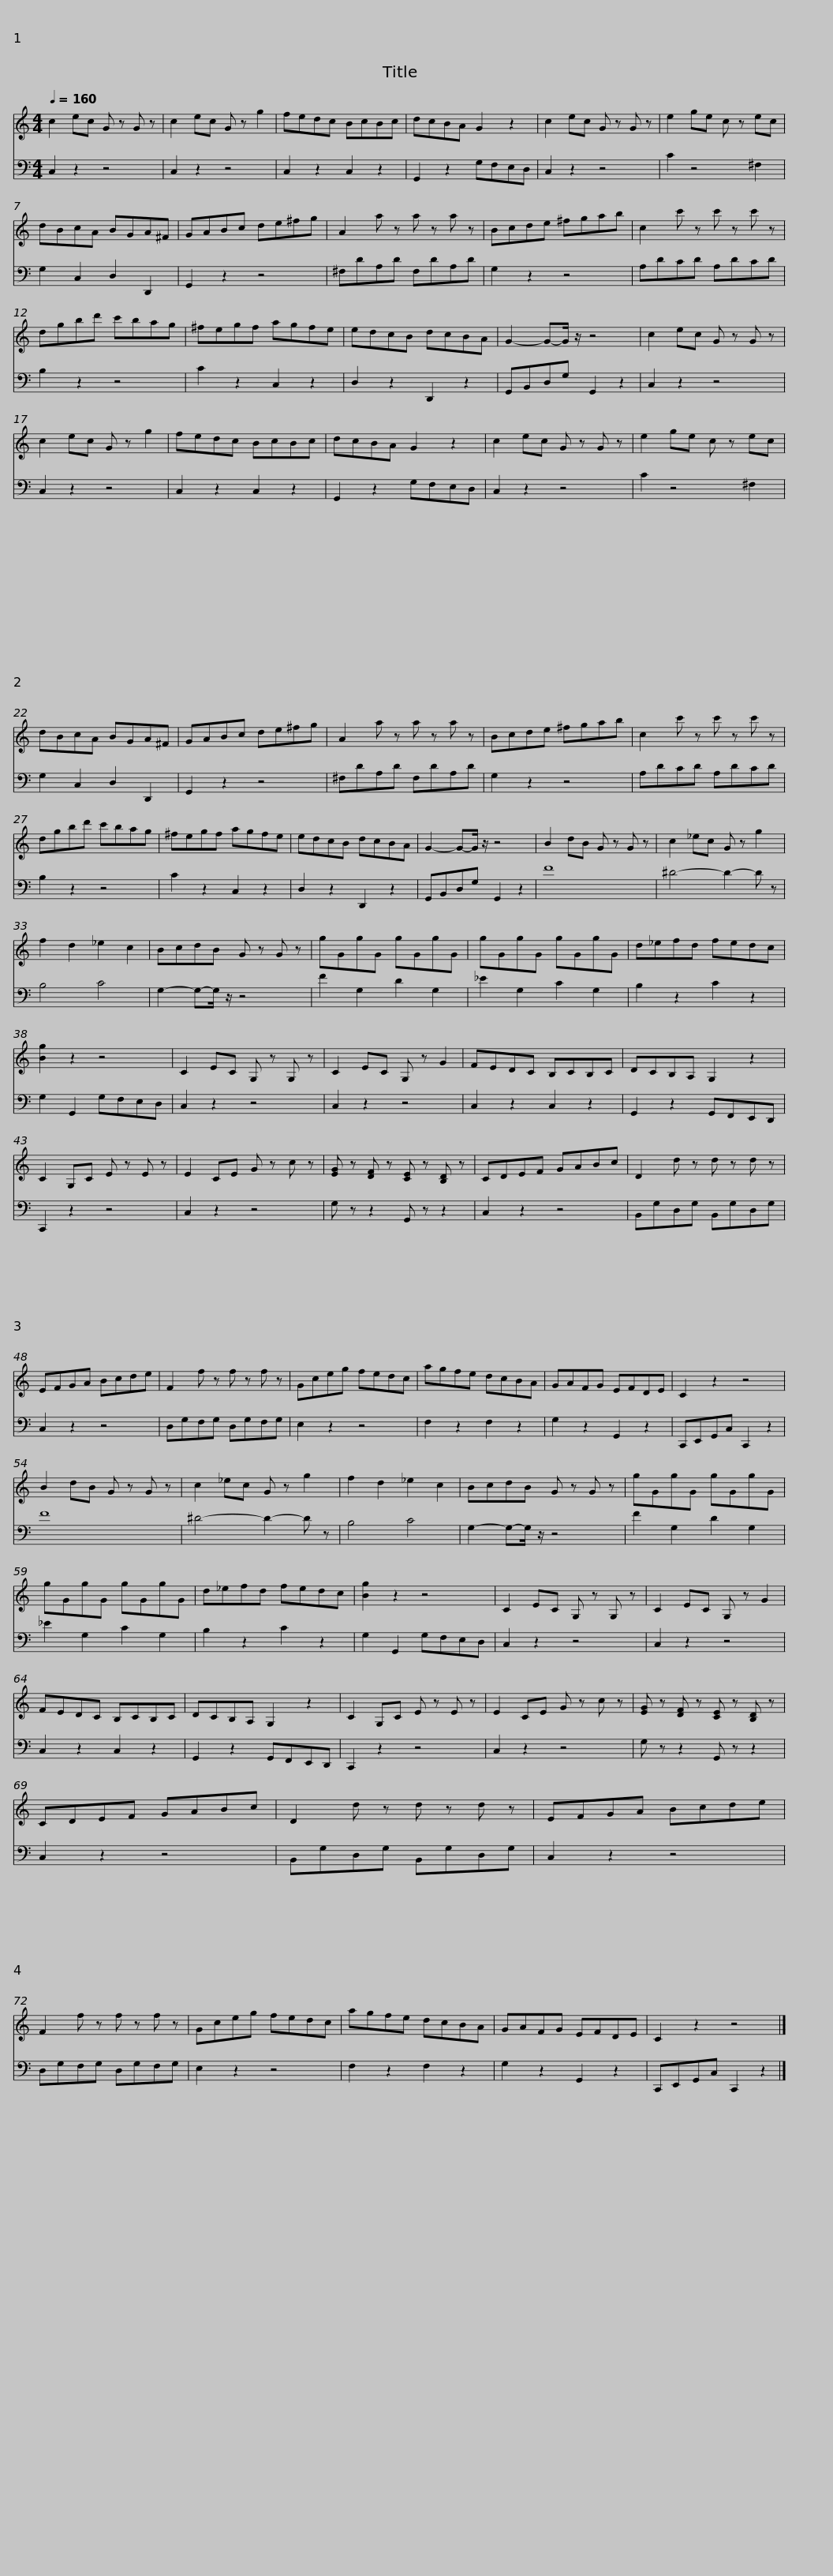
X:1
%%score 1 2
L:1/8
Q:1/4=160
M:4/4
I:linebreak $
K:C
V:1 treble
V:2 bass
V:1
 c2 ec G z G z | c2 ec G z g2 | fedc BcBc | dcBA G2 z2 | c2 ec G z G z |$ %5
 e2 ge c z ec | dBcA BGA^F | GABc de^fg | A2 a z a z a z | Bcde ^fgab |$ %10
 c2 c' z c' z c' z | dgbd' c'bag | ^fegf agfe | edcB dcBA | G2- G-G/ z/ z4 |$ %15
 c2 ec G z G z | c2 ec G z g2 | fedc BcBc | dcBA G2 z2 | c2 ec G z G z | %20
 e2 ge c z ec |$ dBcA BGA^F | GABc de^fg | A2 a z a z a z | Bcde ^fgab | %25
 c2 c' z c' z c' z |$ dgbd' c'bag | ^fegf agfe | edcB dcBA | G2- G-G/ z/ z4 | %30
 B2 dB G z G z |$ c2 _ec G z g2 | f2 d2 _e2 c2 | BcdB G z G z | gGgG gGgG | %35
 gGgG gGgG |$ d_efd fedc | [Bg]2 z2 z4 | C2 EC G, z G, z | C2 EC G, z G2 | %40
 FEDC B,CB,C |$ DCB,A, G,2 z2 | C2 G,C E z E z | E2 CE G z c z | [EG] z [DF] z [CE] z [B,D] z | %45
 CDEF GABc |$ D2 d z d z d z | EFGA Bcde | F2 f z f z f z | Gceg fedc | %50
 agfe dcBA |$ GAFG EFDE | C2 z2 z4 | B2 dB G z G z | c2 _ec G z g2 | %55
 f2 d2 _e2 c2 |$ BcdB G z G z | gGgG gGgG | gGgG gGgG | d_efd fedc | %60
 [Bg]2 z2 z4 |$ C2 EC G, z G, z | C2 EC G, z G2 | FEDC B,CB,C | DCB,A, G,2 z2 | %65
 C2 G,C E z E z |$ E2 CE G z c z | [EG] z [DF] z [CE] z [B,D] z | CDEF GABc | D2 d z d z d z | %70
 EFGA Bcde |$ F2 f z f z f z | Gceg fedc | agfe dcBA | GAFG EFDE | %75
 C2 z2 z4 |] %76
V:2
 C,2 z2 z4 | C,2 z2 z4 | C,2 z2 C,2 z2 | G,,2 z2 G,F,E,D, | C,2 z2 z4 |$ %5
 C2 z4 ^F,2 | G,2 C,2 D,2 D,,2 | G,,2 z2 z4 | ^F,DA,D F,DA,D | G,2 z2 z4 |$ %10
 A,DCD A,DCD | B,2 z2 z4 | C2 z2 C,2 z2 | D,2 z2 D,,2 z2 | G,,B,,D,G, G,,2 z2 |$ %15
 C,2 z2 z4 | C,2 z2 z4 | C,2 z2 C,2 z2 | G,,2 z2 G,F,E,D, | C,2 z2 z4 | %20
 C2 z4 ^F,2 |$ G,2 C,2 D,2 D,,2 | G,,2 z2 z4 | ^F,DA,D F,DA,D | G,2 z2 z4 | %25
 A,DCD A,DCD |$ B,2 z2 z4 | C2 z2 C,2 z2 | D,2 z2 D,,2 z2 | G,,B,,D,G, G,,2 z2 | %30
 F8 |$ ^D4- D2- D z | B,4 C4 | G,2- G,-G,/ z/ z4 | F2 G,2 D2 G,2 | %35
 _E2 G,2 C2 G,2 |$ B,2 z2 C2 z2 | G,2 G,,2 G,F,E,D, | C,2 z2 z4 | C,2 z2 z4 | %40
 C,2 z2 C,2 z2 |$ G,,2 z2 G,,F,,E,,D,, | C,,2 z2 z4 | C,2 z2 z4 | G, z z2 G,, z z2 | %45
 C,2 z2 z4 |$ B,,G,D,G, B,,G,D,G, | C,2 z2 z4 | D,G,F,G, D,G,F,G, | E,2 z2 z4 | %50
 F,2 z2 F,2 z2 |$ G,2 z2 G,,2 z2 | C,,E,,G,,C, C,,2 z2 | F8 | ^D4- D2- D z | %55
 B,4 C4 |$ G,2- G,-G,/ z/ z4 | F2 G,2 D2 G,2 | _E2 G,2 C2 G,2 | B,2 z2 C2 z2 | %60
 G,2 G,,2 G,F,E,D, |$ C,2 z2 z4 | C,2 z2 z4 | C,2 z2 C,2 z2 | G,,2 z2 G,,F,,E,,D,, | %65
 C,,2 z2 z4 |$ C,2 z2 z4 | G, z z2 G,, z z2 | C,2 z2 z4 | B,,G,D,G, B,,G,D,G, | %70
 C,2 z2 z4 |$ D,G,F,G, D,G,F,G, | E,2 z2 z4 | F,2 z2 F,2 z2 | G,2 z2 G,,2 z2 | %75
 C,,E,,G,,C, C,,2 z2 |] %76
